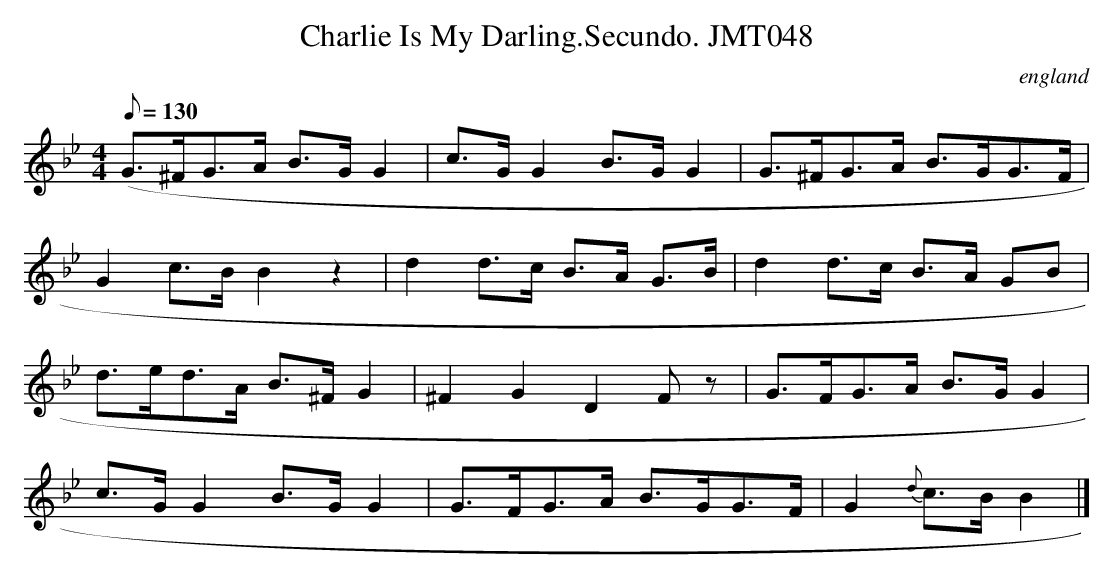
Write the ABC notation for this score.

X:1
T:Charlie Is My Darling.Secundo. JMT048
O:england
M:4/4
L:1/8
Q:130
K:Bb
(G>^FG>A B>GG2|c>-GG2B>-GG2|G>^FG>A B>GG>F|
G2c>-BB2z2|d2d>c B>-A G>-B|d2d>-c B>-A GB|
d>ed>A B>^FG2|^F2G2D2Fz|G>FG>A B>-GG2|
c>GG2B>GG2|G>FG>A B>GG>F|G2{d}c>BB2|]
